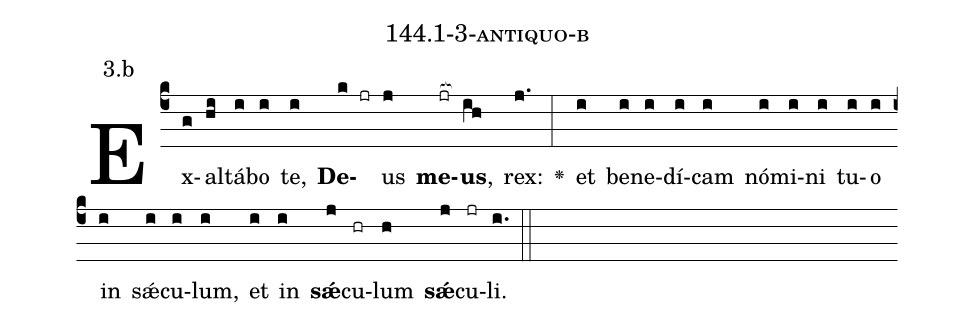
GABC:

name: 144.1-3-antiquo-b;
annotation: 3.b;
%%
(c4)Ex(g)al(hi)tá(i)bo(i) te,(i) <b>De</b>(k jr)us(j) <b>me</b>(jr[ocb:1{])<b>us</b>,(ih[ocb:0}]) rex:(j.) <v>\greheightstar</v>(:) et(i) be(i)ne(i)dí(i)cam(i) nó(i)mi(i)ni(i) tu(i)o(i) in(i) sǽ(i)cu(i)lum,(i) et(i) in(i) <b>sǽ</b>(j)cu(hr)lum(h) <b>sǽ</b>(j)cu(jr)li.(i.) (::)


%E(i) u(i) o(j) u(h) a(j) e.(i.) (::)
